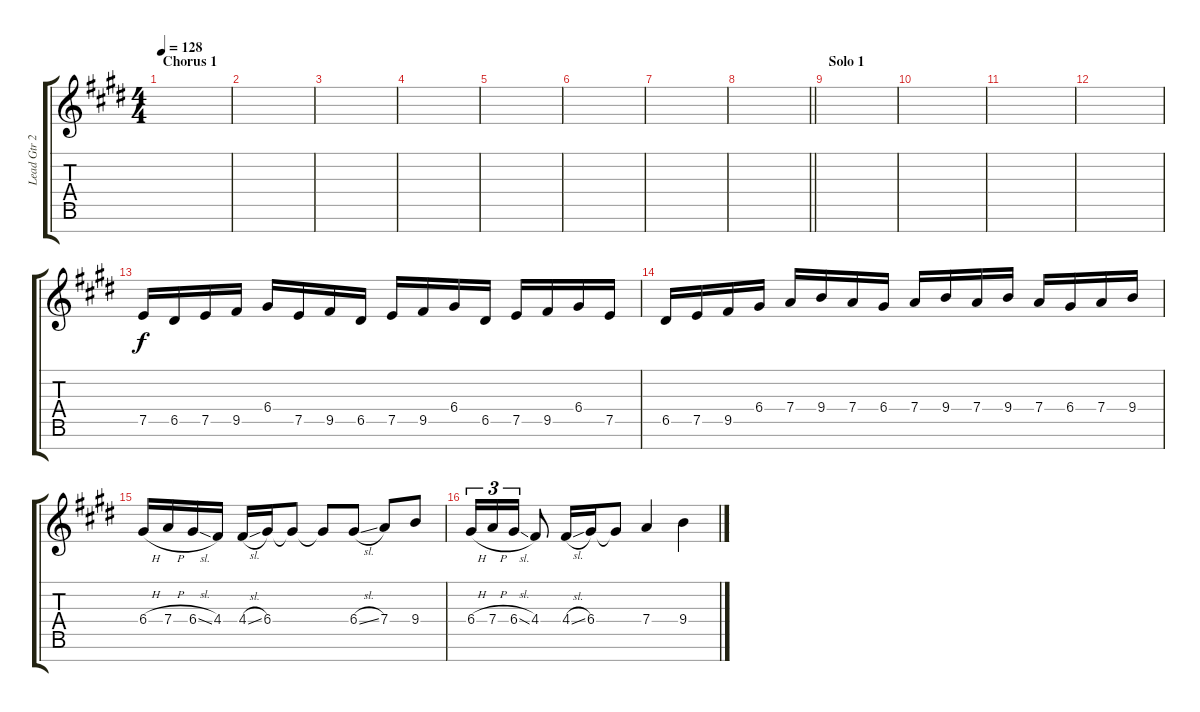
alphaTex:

\track ("Lead Gtr 2" "Lead Gtr 2") {instrument distortionguitar}
\staff {score tabs}
\tuning (E4 B3 G3 D3 A2 E2 B1) {hide}
\ts (4 4)
\section ("" "Chorus 1")
\tempo 128
\clef g2
\ks c#minor
|
|
|
|
|
|
|
\barLineRight lightlight
|
\section ("" "Solo 1")
|
|
|
|
7.5.16 6.5.16 7.5.16 9.5.16 6.4.16 7.5.16 9.5.16 6.5.16 7.5.16 9.5.16 6.4.16 6.5.16 7.5.16 9.5.16 6.4.16 7.5.16 |
6.5.16 7.5.16 9.5.16 6.4.16 7.4.16 9.4.16 7.4.16 6.4.16 7.4.16 9.4.16 7.4.16 9.4.16 7.4.16 6.4.16 7.4.16 9.4.16 |
6.4{h}.16 7.4{h}.16 6.4{sl}.16 4.4.16 4.4{sl}.16 6.4.16 6.4{t}.8 6.4{t}.8 6.4{sl}.8 7.4.8 9.4.8 |
6.4{h}.16{tu (3 2)} 7.4{h}.16{tu (3 2)} 6.4{sl}.16{tu (3 2)} 4.4.8 4.4{sl}.16 6.4.16 6.4{t}.8 7.4.4 9.4.4
